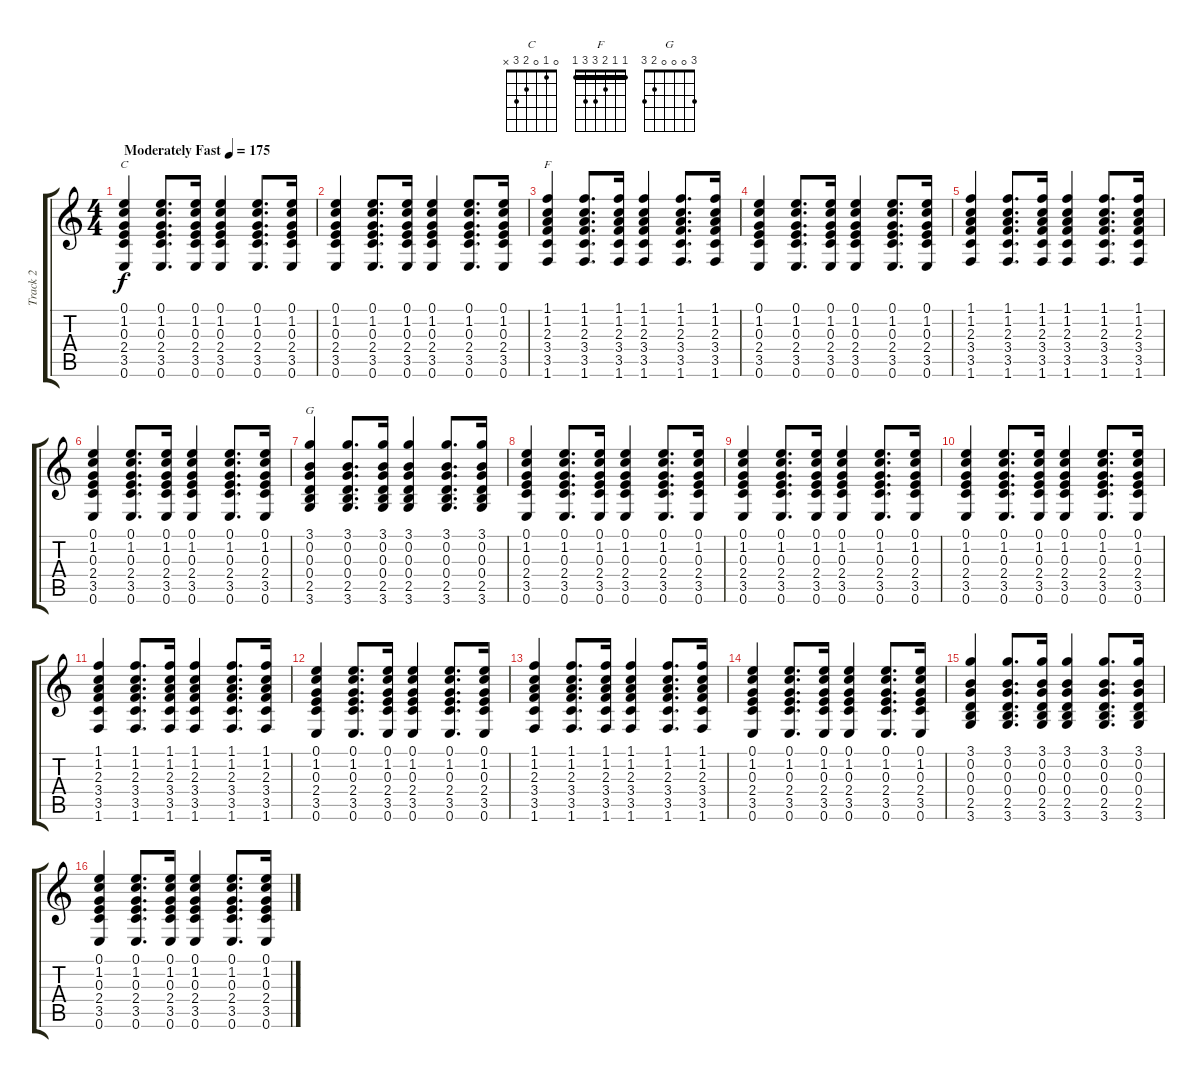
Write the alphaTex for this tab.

\track ("Track 2" "Track 2") {instrument acousticguitarsteel}
\staff {score tabs}
\tuning (E4 B3 G3 D3 A2 E2) {hide}
\chord ("C" 0 1 0 2 3 x)
\chord ("F" 1 1 2 3 3 1) {barre 1}
\chord ("G" 3 0 0 0 2 3)
\ts (4 4)
\tempo (175 "Moderately Fast")
\clef g2
\ks c
(0.1 1.2 0.3 2.4 3.5 0.6).4{ch "C" dy f instrument acousticguitarsteel} (0.1 1.2 0.3 2.4 3.5 0.6).8{d} (0.1 1.2 0.3 2.4 3.5 0.6).16 (0.1 1.2 0.3 2.4 3.5 0.6).4 (0.1 1.2 0.3 2.4 3.5 0.6).8{d} (0.1 1.2 0.3 2.4 3.5 0.6).16 |
(0.1 1.2 0.3 2.4 3.5 0.6).4 (0.1 1.2 0.3 2.4 3.5 0.6).8{d} (0.1 1.2 0.3 2.4 3.5 0.6).16 (0.1 1.2 0.3 2.4 3.5 0.6).4 (0.1 1.2 0.3 2.4 3.5 0.6).8{d} (0.1 1.2 0.3 2.4 3.5 0.6).16 |
(1.1 1.2 2.3 3.4 3.5 1.6).4{ch "F"} (1.1 1.2 2.3 3.4 3.5 1.6).8{d} (1.1 1.2 2.3 3.4 3.5 1.6).16 (1.1 1.2 2.3 3.4 3.5 1.6).4 (1.1 1.2 2.3 3.4 3.5 1.6).8{d} (1.1 1.2 2.3 3.4 3.5 1.6).16 |
(0.1 1.2 0.3 2.4 3.5 0.6).4 (0.1 1.2 0.3 2.4 3.5 0.6).8{d} (0.1 1.2 0.3 2.4 3.5 0.6).16 (0.1 1.2 0.3 2.4 3.5 0.6).4 (0.1 1.2 0.3 2.4 3.5 0.6).8{d} (0.1 1.2 0.3 2.4 3.5 0.6).16 |
(1.1 1.2 2.3 3.4 3.5 1.6).4 (1.1 1.2 2.3 3.4 3.5 1.6).8{d} (1.1 1.2 2.3 3.4 3.5 1.6).16 (1.1 1.2 2.3 3.4 3.5 1.6).4 (1.1 1.2 2.3 3.4 3.5 1.6).8{d} (1.1 1.2 2.3 3.4 3.5 1.6).16 |
(0.1 1.2 0.3 2.4 3.5 0.6).4 (0.1 1.2 0.3 2.4 3.5 0.6).8{d} (0.1 1.2 0.3 2.4 3.5 0.6).16 (0.1 1.2 0.3 2.4 3.5 0.6).4 (0.1 1.2 0.3 2.4 3.5 0.6).8{d} (0.1 1.2 0.3 2.4 3.5 0.6).16 |
(3.1 0.2 0.3 0.4 2.5 3.6).4{ch "G"} (3.1 0.2 0.3 0.4 2.5 3.6).8{d} (3.1 0.2 0.3 0.4 2.5 3.6).16 (3.1 0.2 0.3 0.4 2.5 3.6).4 (3.1 0.2 0.3 0.4 2.5 3.6).8{d} (3.1 0.2 0.3 0.4 2.5 3.6).16 |
(0.1 1.2 0.3 2.4 3.5 0.6).4 (0.1 1.2 0.3 2.4 3.5 0.6).8{d} (0.1 1.2 0.3 2.4 3.5 0.6).16 (0.1 1.2 0.3 2.4 3.5 0.6).4 (0.1 1.2 0.3 2.4 3.5 0.6).8{d} (0.1 1.2 0.3 2.4 3.5 0.6).16 |
(0.1 1.2 0.3 2.4 3.5 0.6).4 (0.1 1.2 0.3 2.4 3.5 0.6).8{d} (0.1 1.2 0.3 2.4 3.5 0.6).16 (0.1 1.2 0.3 2.4 3.5 0.6).4 (0.1 1.2 0.3 2.4 3.5 0.6).8{d} (0.1 1.2 0.3 2.4 3.5 0.6).16 |
(0.1 1.2 0.3 2.4 3.5 0.6).4 (0.1 1.2 0.3 2.4 3.5 0.6).8{d} (0.1 1.2 0.3 2.4 3.5 0.6).16 (0.1 1.2 0.3 2.4 3.5 0.6).4 (0.1 1.2 0.3 2.4 3.5 0.6).8{d} (0.1 1.2 0.3 2.4 3.5 0.6).16 |
(1.1 1.2 2.3 3.4 3.5 1.6).4 (1.1 1.2 2.3 3.4 3.5 1.6).8{d} (1.1 1.2 2.3 3.4 3.5 1.6).16 (1.1 1.2 2.3 3.4 3.5 1.6).4 (1.1 1.2 2.3 3.4 3.5 1.6).8{d} (1.1 1.2 2.3 3.4 3.5 1.6).16 |
(0.1 1.2 0.3 2.4 3.5 0.6).4 (0.1 1.2 0.3 2.4 3.5 0.6).8{d} (0.1 1.2 0.3 2.4 3.5 0.6).16 (0.1 1.2 0.3 2.4 3.5 0.6).4 (0.1 1.2 0.3 2.4 3.5 0.6).8{d} (0.1 1.2 0.3 2.4 3.5 0.6).16 |
(1.1 1.2 2.3 3.4 3.5 1.6).4 (1.1 1.2 2.3 3.4 3.5 1.6).8{d} (1.1 1.2 2.3 3.4 3.5 1.6).16 (1.1 1.2 2.3 3.4 3.5 1.6).4 (1.1 1.2 2.3 3.4 3.5 1.6).8{d} (1.1 1.2 2.3 3.4 3.5 1.6).16 |
(0.1 1.2 0.3 2.4 3.5 0.6).4 (0.1 1.2 0.3 2.4 3.5 0.6).8{d} (0.1 1.2 0.3 2.4 3.5 0.6).16 (0.1 1.2 0.3 2.4 3.5 0.6).4 (0.1 1.2 0.3 2.4 3.5 0.6).8{d} (0.1 1.2 0.3 2.4 3.5 0.6).16 |
(3.1 0.2 0.3 0.4 2.5 3.6).4 (3.1 0.2 0.3 0.4 2.5 3.6).8{d} (3.1 0.2 0.3 0.4 2.5 3.6).16 (3.1 0.2 0.3 0.4 2.5 3.6).4 (3.1 0.2 0.3 0.4 2.5 3.6).8{d} (3.1 0.2 0.3 0.4 2.5 3.6).16 |
(0.1 1.2 0.3 2.4 3.5 0.6).4 (0.1 1.2 0.3 2.4 3.5 0.6).8{d} (0.1 1.2 0.3 2.4 3.5 0.6).16 (0.1 1.2 0.3 2.4 3.5 0.6).4 (0.1 1.2 0.3 2.4 3.5 0.6).8{d} (0.1 1.2 0.3 2.4 3.5 0.6).16
